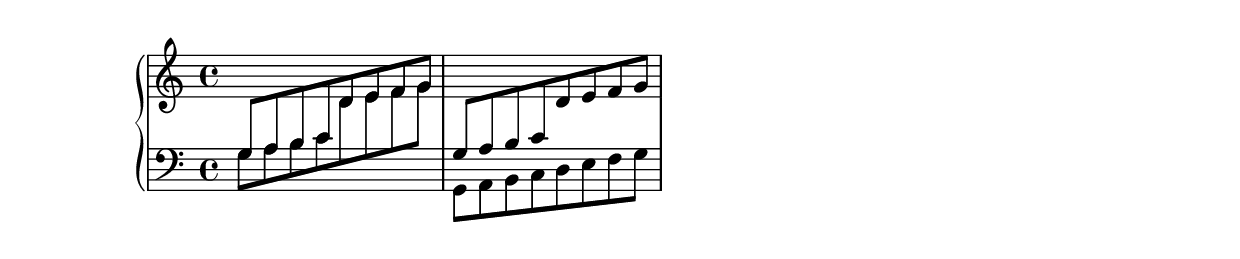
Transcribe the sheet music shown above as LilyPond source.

%% DO NOT EDIT this file manually; it is automatically
%% generated from LSR http://lsr.dsi.unimi.it
%% Make any changes in LSR itself, or in Documentation/snippets/new/ ,
%% and then run scripts/auxiliar/makelsr.py
%%
%% This file is in the public domain.
\version "2.16.0"

\header {
  lsrtags = "keyboards, pitches, staff-notation"

  texidoc = "
Using @code{autochange} with more than one voice.

"
  doctitle = "Using autochange with more than one voice"
} % begin verbatim

\score
{
  \new PianoStaff
  <<
    \new Staff = "up" {
      <<
        \set Timing.beamExceptions = #'()
        \set Timing.beatStructure = #'(4)
        \new Voice {
          \voiceOne
          \autochange
          \relative c' {
            g8 a b c d e f g
            g,8 a b c d e f g
          }
        }

        \new Voice {
          \voiceTwo
          \autochange
          \relative c' {
            g8 a b c d e f g
            g,,8 a b c d e f g
          }
        }
      >>
    }

    \new Staff = "down" {
      \clef bass
    }
  >>
}
